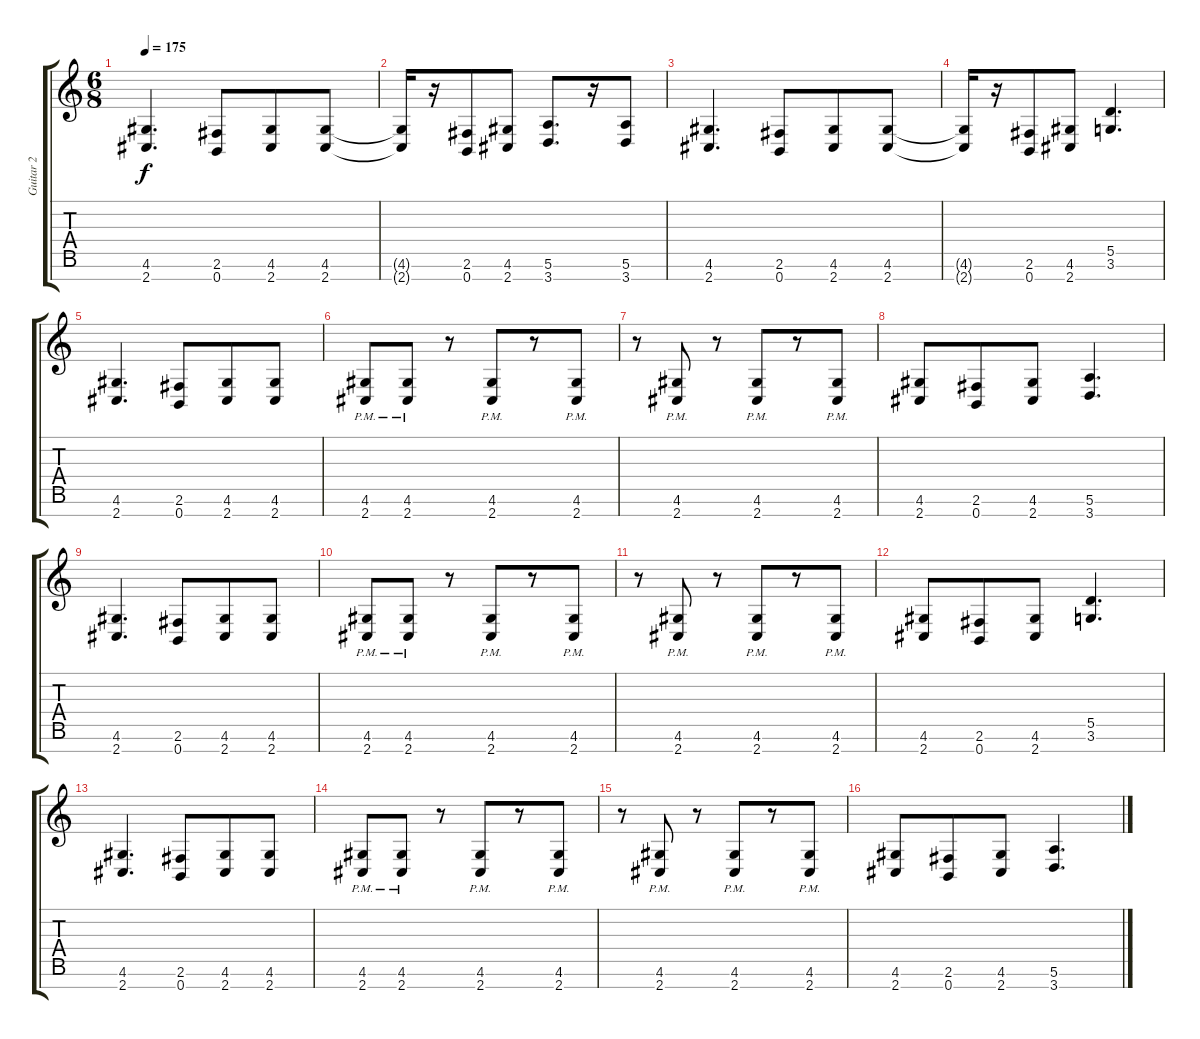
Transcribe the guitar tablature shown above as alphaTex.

\track ("Guitar 2" "Guitar 2") {instrument distortionguitar}
\staff {score tabs}
\tuning (E4 B3 G3 D3 A2 E2 B1) {hide}
\ts (6 8)
\tempo 175
\clef g2
\ks c
(4.6 2.7).4{d dy f} (2.6 0.7).8 (4.6 2.7).8 (4.6 2.7).8 |
(4.6{t} 2.7{t}).16 r.16 (2.6 0.7).8 (4.6 2.7).8 (5.6 3.7).8{d} r.16 (5.6 3.7).8 |
(4.6 2.7).4{d} (2.6 0.7).8 (4.6 2.7).8 (4.6 2.7).8 |
(4.6{t} 2.7{t}).16 r.16 (2.6 0.7).8 (4.6 2.7).8 (5.5 3.6).4{d} |
(4.6 2.7).4{d} (2.6 0.7).8 (4.6 2.7).8 (4.6 2.7).8 |
(4.6 2.7{pm}).8 (4.6 2.7{pm}).8 r.8 (4.6 2.7{pm}).8 r.8 (4.6 2.7{pm}).8 |
r.8 (4.6 2.7{pm}).8 r.8 (4.6 2.7{pm}).8 r.8 (4.6 2.7{pm}).8 |
(4.6 2.7).8 (2.6 0.7).8 (4.6 2.7).8 (5.6 3.7).4{d} |
(4.6 2.7).4{d} (2.6 0.7).8 (4.6 2.7).8 (4.6 2.7).8 |
(4.6 2.7{pm}).8 (4.6 2.7{pm}).8 r.8 (4.6 2.7{pm}).8 r.8 (4.6 2.7{pm}).8 |
r.8 (4.6 2.7{pm}).8 r.8 (4.6 2.7{pm}).8 r.8 (4.6 2.7{pm}).8 |
(4.6 2.7).8 (2.6 0.7).8 (4.6 2.7).8 (5.5 3.6).4{d} |
(4.6 2.7).4{d} (2.6 0.7).8 (4.6 2.7).8 (4.6 2.7).8 |
(4.6 2.7{pm}).8 (4.6 2.7{pm}).8 r.8 (4.6 2.7{pm}).8 r.8 (4.6 2.7{pm}).8 |
r.8 (4.6 2.7{pm}).8 r.8 (4.6 2.7{pm}).8 r.8 (4.6 2.7{pm}).8 |
(4.6 2.7).8 (2.6 0.7).8 (4.6 2.7).8 (5.6 3.7).4{d}
